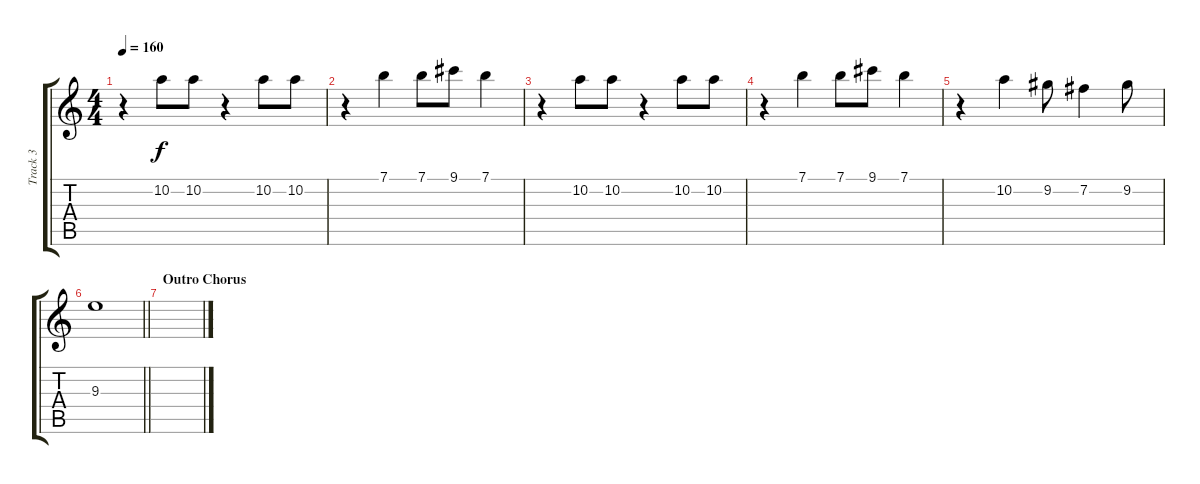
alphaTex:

\track ("Track 3" "Track 3") {instrument distortionguitar}
\staff {score tabs}
\tuning (E4 B3 G3 D3 A2 E2) {hide}
\ts (4 4)
\tempo 160
\clef g2
\ks c
r.4{dy f} 10.2.8 10.2.8 r.4 10.2.8 10.2.8 |
r.4 7.1.4 7.1.8 9.1.8 7.1.4 |
r.4 10.2.8 10.2.8 r.4 10.2.8 10.2.8 |
r.4 7.1.4 7.1.8 9.1.8 7.1.4 |
r.4 10.2.4 9.2.8 7.2.4 9.2.8 |
\barLineRight lightlight
9.3.1 |
\section ("" "Outro Chorus")
